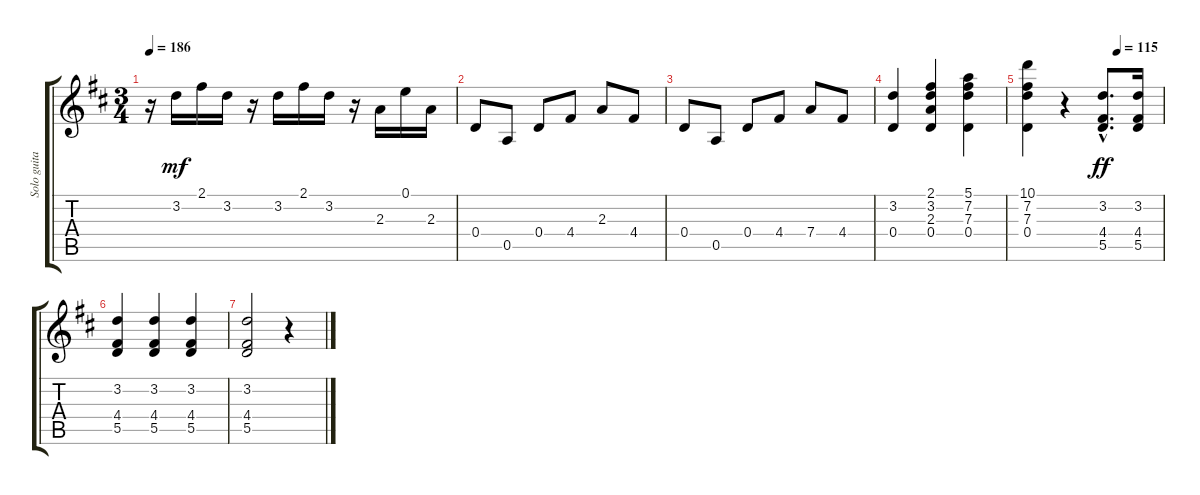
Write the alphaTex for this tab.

\track ("Solo guitar" "Solo guita") {instrument acousticguitarnylon}
\staff {score tabs}
\tuning (E4 B3 G3 D3 A2 E2) {hide}
\ts (3 4)
\tempo 186
\clef g2
\ks d
r.16{dy mf} 3.2.16 2.1.16 3.2.16 r.16 3.2.16 2.1.16 3.2.16 r.16 2.3.16 0.1.16 2.3.16 |
0.4.8 0.5.8 0.4.8 4.4.8 2.3.8 4.4.8 |
0.4.8 0.5.8 0.4.8 4.4.8 7.4.8 4.4.8 |
(3.2 0.4).4 (2.1 3.2 2.3 0.4).4 (5.1 7.2 7.3 0.4).4 |
\tempo (115 0.6666666666666666)
(10.1 7.2 7.3 0.4).4 r.4 (3.2{hac} 4.4{hac} 5.5{hac}).8{d dy ff} (3.2 4.4 5.5).16 |
(3.2 4.4 5.5).4 (3.2 4.4 5.5).4 (3.2 4.4 5.5).4 |
(3.2 4.4 5.5).2 r.4
